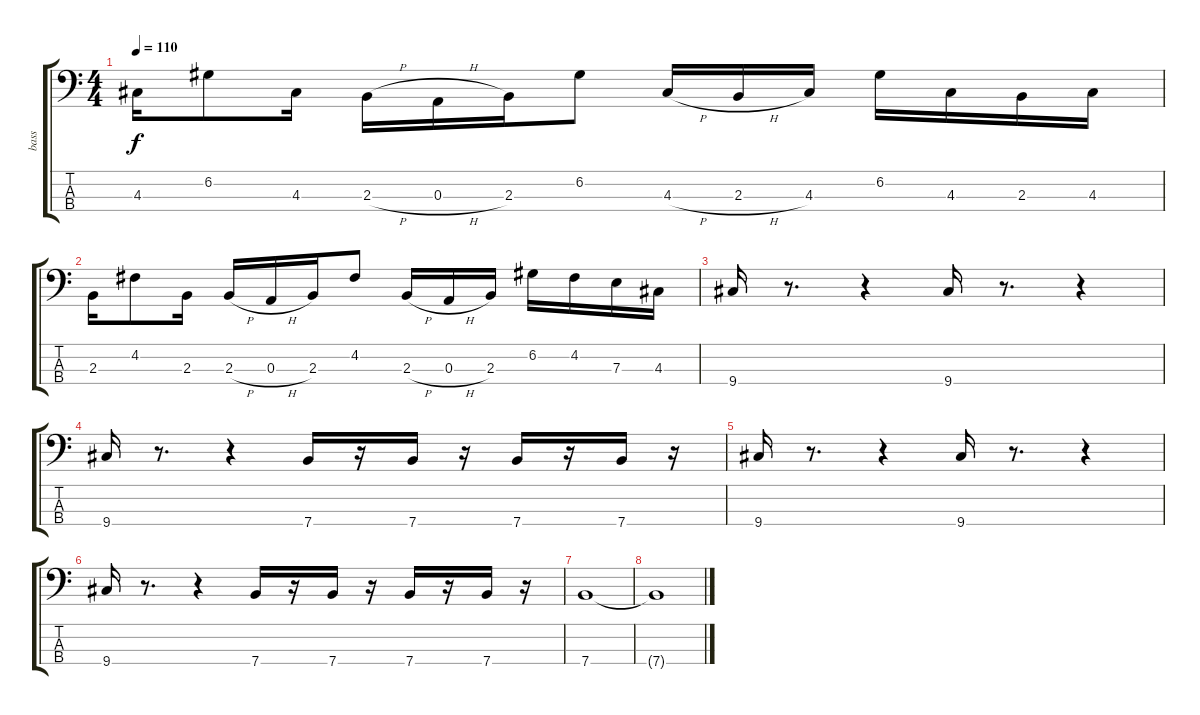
\track ("bass" "bass") {instrument electricbasspick}
\staff {score tabs}
\tuning (G2 D2 A1 E1) {hide}
\ts (4 4)
\tempo 110
\clef f4
\ks c
4.3.16{dy f} 6.2.8 4.3.16 2.3{h}.16 0.3{h}.16 2.3.16 6.2.8 4.3{h}.16 2.3{h}.16 4.3.16 6.2.16 4.3.16 2.3.16 4.3.16 |
2.3.16 4.2.8 2.3.16 2.3{h}.16 0.3{h}.16 2.3.16 4.2.8 2.3{h}.16 0.3{h}.16 2.3.16 6.2.16 4.2.16 7.3.16 4.3.16 |
9.4.16 r.8{d} r.4 9.4.16 r.8{d} r.4 |
9.4.16 r.8{d} r.4 7.4.16 r.16 7.4.16 r.16 7.4.16 r.16 7.4.16 r.16 |
9.4.16 r.8{d} r.4 9.4.16 r.8{d} r.4 |
9.4.16 r.8{d} r.4 7.4.16 r.16 7.4.16 r.16 7.4.16 r.16 7.4.16 r.16 |
7.4.1 |
7.4{t}.1
